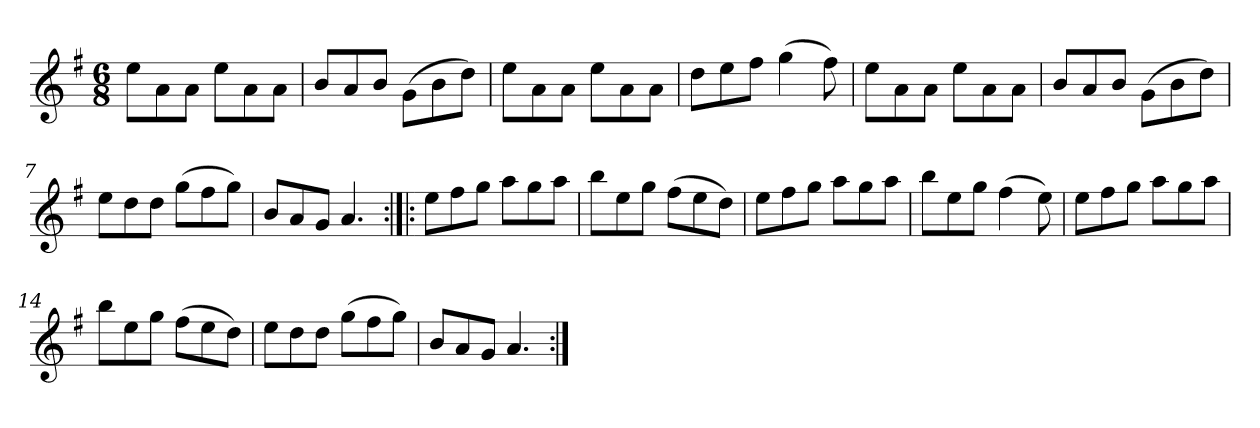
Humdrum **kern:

**kern
*part1
*staff1
*clefG2
*k[f#]
*M6/8
=1
8ee\L
8a\
8a\J
8ee\L
8a\
8a\J
=2
8b/L
8a/
8b/J
(8g\L
8b\
8dd\J)
=3
8ee\L
8a\
8a\J
8ee\L
8a\
8a\J
=4
8dd\L
8ee\
8ff#\J
(4gg\
8ff#\)
=5
8ee\L
8a\
8a\J
8ee\L
8a\
8a\J
=6
8b/L
8a/
8b/J
(8g\L
8b\
8dd\J)
!!LO:LB:g=z
=7
8ee\L
8dd\
8dd\J
(8gg\L
8ff#\
8gg\J)
=8
8b/L
8a/
8g/J
4.a/
=9:|!|:
8ee\L
8ff#\
8gg\J
8aa\L
8gg\
8aa\J
=10
8bb\L
8ee\
8gg\J
(8ff#\L
8ee\
8dd\J)
=11
8ee\L
8ff#\
8gg\J
8aa\L
8gg\
8aa\J
=12
8bb\L
8ee\
8gg\J
(4ff#\
8ee\)
!!LO:LB:g=z
=13
8ee\L
8ff#\
8gg\J
8aa\L
8gg\
8aa\J
=14
8bb\L
8ee\
8gg\J
(8ff#\L
8ee\
8dd\J)
=15
8ee\L
8dd\
8dd\J
(8gg\L
8ff#\
8gg\J)
=16
8b/L
8a/
8g/J
4.a/
=:|!
*-
